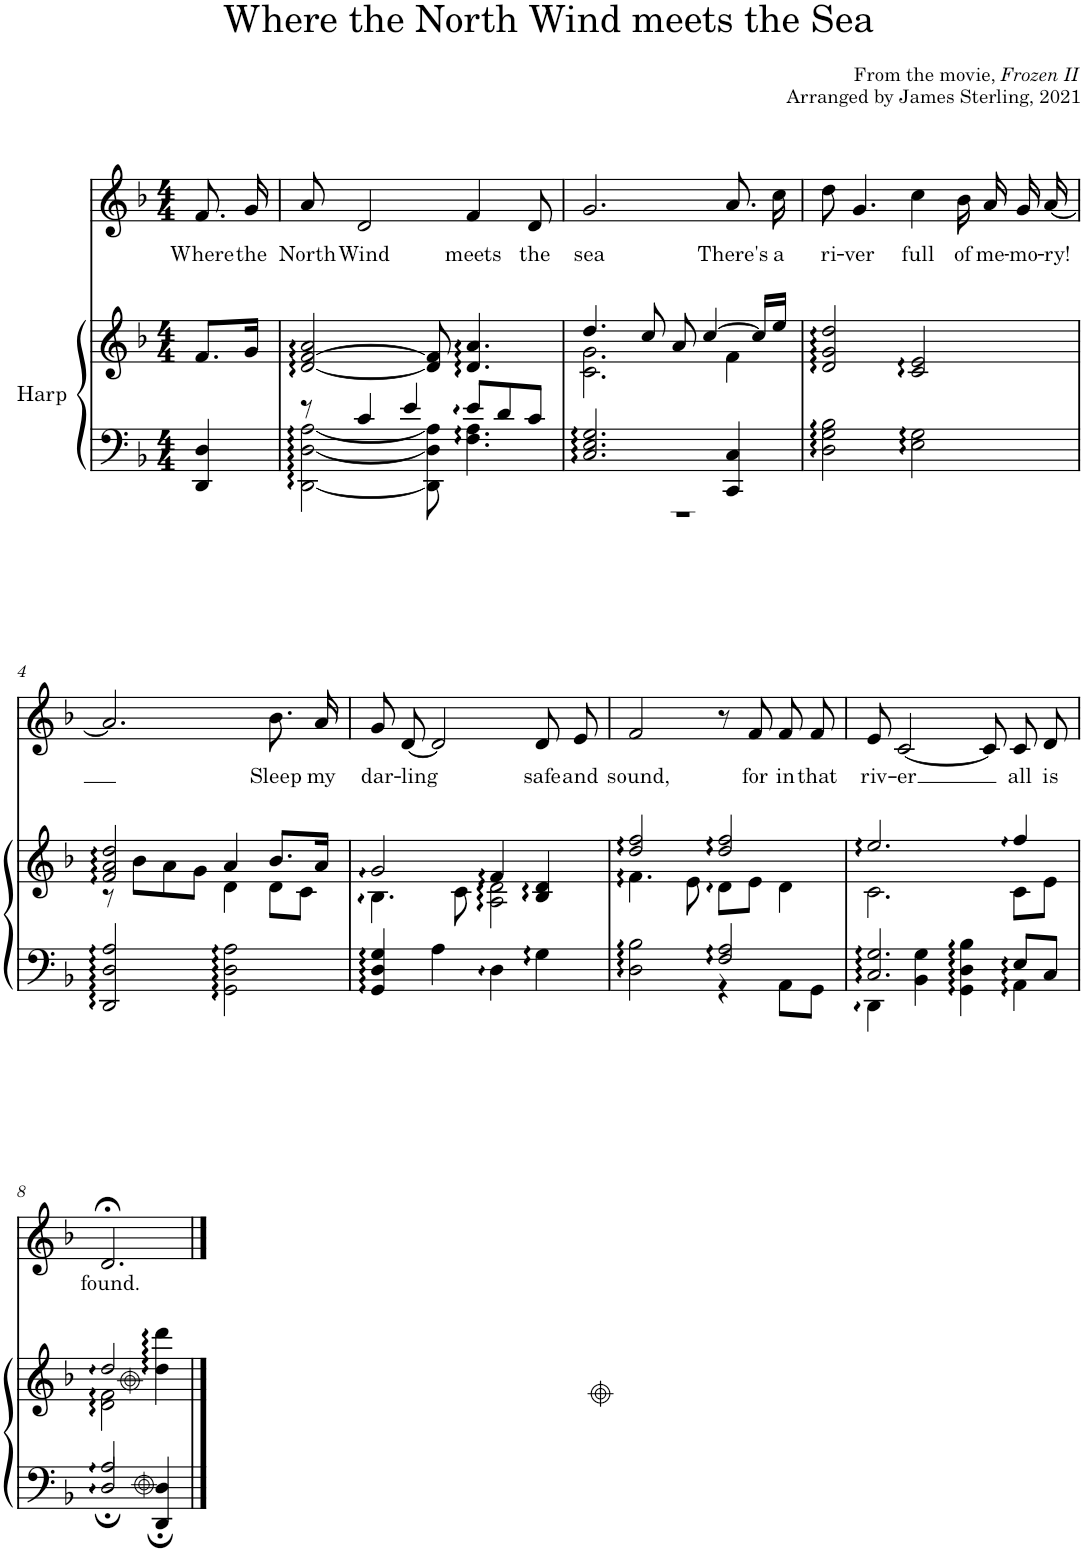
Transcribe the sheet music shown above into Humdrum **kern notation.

**kern	**kern	**kern	**text
*part2	*part2	*part1	*part1
*staff3	*staff2	*staff1	*staff1
*I"Harp	*	*I"Oboe	*
*I'Hp	*	*I'Ob	*
*clefF4	*clefG2	*clefG2	*
*k[b-]	*k[b-]	*k[b-]	*
*M4/4	*M4/4	*M4/4	*
=	=	=	=
!	!	!	!LO:LY:b
4DD/ 4D/	8.f/L	8.f/L	Where
!	!	!	!LO:LY:b
.	16g/Jk	16g/Jk	the
=1	=1	=1	=1
*^	*	*	*
!	!	!	!	!LO:LY:b
8r	[2DD\:: [2D\:: [2A\::	[2d/:: [2f/:: 2a/::	8a/	North
!	!	!	!	!LO:LY:b
4c/	.	.	2d/	Wind
4e/	.	.	.	.
.	8DD\] 8D\] 8A\]	8d/] 8f/]	.	.
!	!	!	!	!LO:LY:b
8e::/L	4.F\:: 4.A\::	4.d/:: 4.a/::	4f/	meets
8d/	.	.	.	.
!	!	!	!	!LO:LY:b
8c/J	.	.	8d/	the
=2	=2	=2	=2	=2
*	*	*^	*	*
!	!	!	!	!	!LO:LY:b
2.C/:: 2.E/:: 2.G/::	1r	4.dd/	2.c\ 2.g\	2.g/	sea
.	.	8cc/	.	.	.
.	.	8a/	.	.	.
.	.	[4cc/	.	.	.
!	!	!	!	!	!LO:LY:b
4CC/ 4C/	.	.	4f\	8.a\L	There's
.	.	16cc/LL]	.	.	.
!	!	!	!	!	!LO:LY:b
.	.	16ee/JJ	.	16cc\Jk	a
*v	*v	*	*	*	*
*	*v	*v	*	*
=3	=3	=3	=3
!	!	!	!LO:LY:b
2D\:: 2G\:: 2B-\::	2d/:: 2g/:: 2dd/::	8dd\	ri-
!	!	!	!LO:LY:b
.	.	4.g/	-ver
!	!	!	!LO:LY:b
2E\:: 2G\::	2c/:: 2e/::	4cc\	full
!	!	!	!LO:LY:b
.	.	16b-/LL	of
!	!	!	!LO:LY:b
.	.	16a/J	me-
!	!	!	!LO:LY:b
.	.	16g/L	-mo-
!	!	!	!LO:LY:b
.	.	[16a/JJ	-ry!
!!LO:LB:g=z
=4	=4	=4	=4
*	*^	*	*
2DD/:: 2D/:: 2A/::	2f/:: 2a/:: 2dd/::	8r	2.a/]	.
.	.	8b-\L	.	.
.	.	8a\	.	.
.	.	8g\J	.	.
2GG\:: 2D\:: 2A\::	4a/	4d\	.	.
!	!	!	!	!LO:LY:b
.	8.b-/L	8d\L	8.b-/L	Sleep
.	.	8c\J	.	.
!	!	!	!	!LO:LY:b
.	16a/Jk	.	16a/Jk	my
=5	=5	=5	=5	=5
!	!	!	!	!LO:LY:b
4GG/:: 4D/:: 4G/::	2g::/	4.B-::\	8g/L	-dar-
!	!	!	!	!LO:LY:b
.	.	.	[8d/J	-ling
4A\	.	.	2d/]	.
.	.	8c\	.	.
4D::\	4f::/	2A\:: 2d\::	.	.
!	!	!	!	!LO:LY:b
4G::\	4B-/:: 4d/::	.	8d/L	safe
!	!	!	!	!LO:LY:b
.	.	.	8e/J	and
=6	=6	=6	=6	=6
*^	*	*	*	*
!	!	!	!	!	!LO:LY:b
2D\:: 2B-\::	2ryy	2dd/:: 2ff/::	4.f::\	2f/	sound,
.	.	.	8e\	.	.
2F/:: 2A/::	4r	2dd/:: 2ff/::	8d::\L	8r	.
!	!	!	!	!	!LO:LY:b
.	.	.	8e\J	8f/	for
!	!	!	!	!	!LO:LY:b
.	8AA\L	.	4d\	8f/L	in
!	!	!	!	!	!LO:LY:b
.	8GG\J	.	.	8f/J	that
=7	=7	=7	=7	=7	=7
!	!	!	!	!	!LO:LY:b
2.C/:: 2.G/::	4DD::\	2.ee::/	2.c\	8e/	riv-
!	!	!	!	!	!LO:LY:b
.	.	.	.	[2c/	-er
.	4BB-\ 4G\	.	.	.	.
.	4GG\:: 4D\:: 4B-\::	.	.	.	.
.	.	.	.	8c/]	.
!	!	!	!	!	!LO:LY:b
8E::/L	4AA::\	4ff::/	8c\L	8c/L	all
!	!	!	!	!	!LO:LY:b
8C/J	.	.	8e\J	8d/J	is
!!LO:LB:g=z
=8	=8	=8	=8	=8	=8
!	!	!	!	!	!LO:LY:b
2A::/	2D:;/	2dd::/	2d\:: 2f\::	2.d;</	found.
4DD/ 4D/	4ryy	4dd\:: 4ddd\::	4ryy	.	.
*v	*v	*	*	*	*
*	*v	*v	*	*
==	==	==	==
*-	*-	*-	*-
